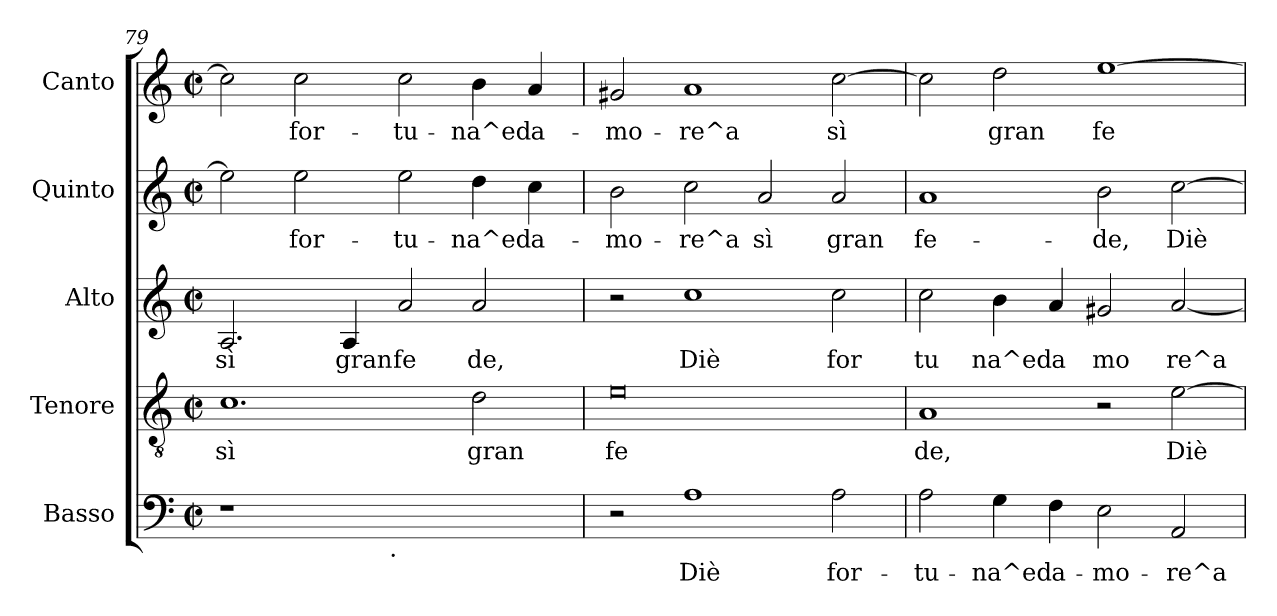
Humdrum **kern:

**kern	**text	**kern	**text	**kern	**text	**kern	**text	**kern	**text
*part5	*part5	*part4	*part4	*part3	*part3	*part2	*part2	*part1	*part1
*staff5	*staff5	*staff4	*staff4	*staff3	*staff3	*staff2	*staff2	*staff1	*staff1
*I"Basso	*	*I"Tenore	*	*I"Alto	*	*I"Quinto	*	*I"Canto	*
*I'Basso	*	*I'Tenore	*	*I'Alto	*	*I'Quinto	*	*I'Canto	*
*clefF4	*	*clefGv2	*	*clefG2	*	*clefG2	*	*clefG2	*
*k[]	*	*k[]	*	*k[]	*	*k[]	*	*k[]	*
*C:	*	*C:	*	*C:	*	*C:	*	*C:	*
*M2/2	*	*M2/2	*	*M2/2	*	*M2/2	*	*M2/2	*
*met(c|)	*	*met(c|)	*	*met(c|)	*	*met(c|)	*	*met(c|)	*
=79	=79	=79	=79	=79	=79	=79	=79	=79	=79
!	!	!	!LO:LY:b:cj	!	!LO:LY:b:cj	!	!LO:LY:b:cj	!	!LO:LY:b:cj
*^	*	*	*	*	*	*	*	*	*
1r	2ryy	.	1.c	sì	2.A/	sì	2ee\]	.	2cc\]	.
!	!	!	!	!	!	!	!	!LO:LY:b:cj	!	!LO:LY:b:cj
.	4ryy	.	.	.	.	.	2ee\	for-	2cc\	for-
!	!	!	!	!	!	!LO:LY:b:cj	!	!	!	!
.	8...ryy	.	.	.	4A/	gran	.	.	.	.
!	!LO:TX:b:t=.	!	!	!	!	!	!	!	!	!
.	1ryy	.	.	.	.	.	.	.	.	.
!	!	!	!	!	!	!LO:LY:b:cj	!	!LO:LY:b:cj	!	!LO:LY:b:cj
1ryy	.	.	.	.	2a/	fe	2ee\	-tu-	2cc\	-tu-
!	!	!	!	!LO:LY:b:cj	!	!LO:LY:b:cj	!	!LO:LY:b:cj	!	!LO:LY:b:cj
.	.	.	2d\	gran	2a/	de,	4dd\	-na^ed	4b\	-na^ed
!	!	!	!	!	!	!	!	!LO:LY:b:cj	!	!LO:LY:b:cj
.	.	.	.	.	.	.	4cc\	a-	4a/	a-
.	64ryy	.	.	.	.	.	.	.	.	.
=80	=80	=80	=80	=80	=80	=80	=80	=80	=80	=80
!	!	!	!	!LO:LY:b:cj	!	!	!	!LO:LY:b:cj	!	!LO:LY:b:cj
*v	*v	*	*	*	*	*	*	*	*	*
2r	.	0e	fe	2r	.	2b\	-mo-	2g#X/	-mo-
!	!LO:LY:b:cj	!	!	!	!LO:LY:b:cj	!	!LO:LY:b:cj	!	!LO:LY:b:cj
1A	Diè	.	.	1cc	Diè	2cc\	-re^a	1a	-re^a
!	!	!	!	!	!	!	!LO:LY:b:cj	!	!
.	.	.	.	.	.	2a/	sì	.	.
!	!LO:LY:b:cj	!	!	!	!LO:LY:b:cj	!	!LO:LY:b:cj	!	!LO:LY:b:cj
2A\	for-	.	.	2cc\	for	2a/	gran	[>2cc\	sì
=81	=81	=81	=81	=81	=81	=81	=81	=81	=81
!	!LO:LY:b:cj	!	!LO:LY:b:cj	!	!LO:LY:b:cj	!	!LO:LY:b:cj	!	!LO:LY:b:cj
2A\	-tu-	1A	de,	2cc\	tu	1a	fe-	2cc\]	.
!	!LO:LY:b:cj	!	!	!	!LO:LY:b:cj	!	!	!	!LO:LY:b:cj
4G\	-na^ed	.	.	4b\	na^ed	.	.	2dd\	gran
!	!LO:LY:b:cj	!	!	!	!LO:LY:b:cj	!	!	!	!
4F\	a-	.	.	4a/	a	.	.	.	.
!	!LO:LY:b:cj	!	!	!	!LO:LY:b:cj	!	!LO:LY:b:cj	!	!LO:LY:b:cj
2E\	-mo-	2r	.	2g#X/	mo	2b\	-de,	[>1ee	fe-
!	!LO:LY:b:cj	!	!LO:LY:b:cj	!	!LO:LY:b:cj	!	!LO:LY:b:cj	!	!
2AA/	-re^a	[>2e\	Diè	[<2a/	re^a	[>2cc\	Diè	.	.
=	=	=	=	=	=	=	=	=	=
*-	*-	*-	*-	*-	*-	*-	*-	*-	*-
